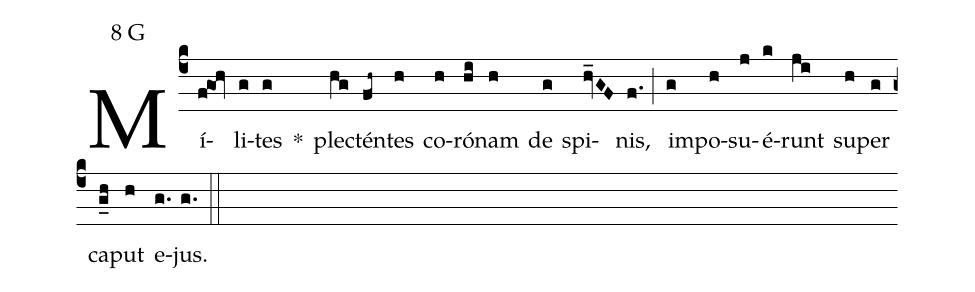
mode:8 G;
%%
(c4)Mí(f@goh)li(g)tes(g) *() ple(hg)ctén(fh~)tes(h) co(h)ró(hi)nam(h) de(g) spi(hv_GF)nis,(f.) (;) im(g)po(h)su(j)é(k)runt(ji) su(h)per(g) ca(g_h)put(h) e(g.)jus.(g.) (::)
